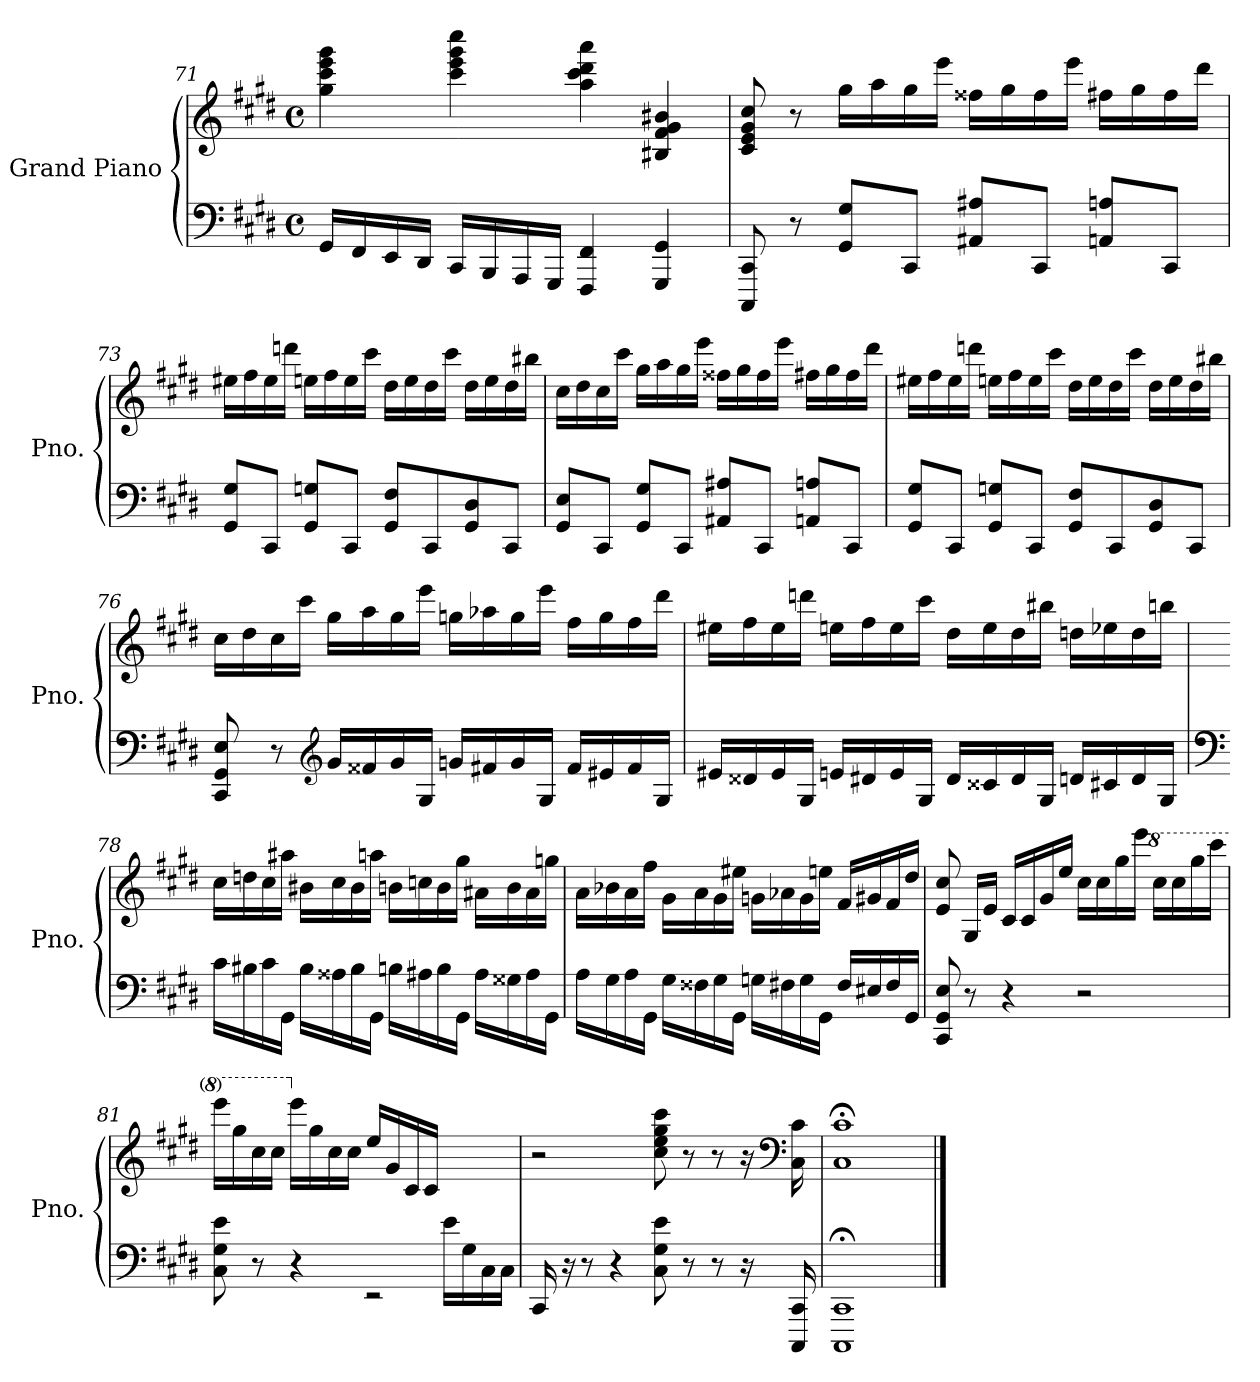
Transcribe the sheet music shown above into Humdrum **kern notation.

**kern	**kern
*part1	*part1
*staff2	*staff1
*I"Grand Piano	*
*I'Pno.	*
*clefF4	*clefG2
*k[f#c#g#d#]	*k[f#c#g#d#]
*M4/4	*M4/4
*met(c)	*met(c)
=71	=71
16GG#/LL	4gg#\ 4ccc#\ 4eee\ 4ggg#\
16FF#/	.
16EE/	.
16DD#/JJ	.
16CC#/LL	4ccc#\ 4eee\ 4ggg#\ 4cccc#\
16BBB/	.
16AAA/	.
16GGG#/JJ	.
4FFF#/ 4FF#/	4aa\ 4ccc#\ 4ddd#\ 4aaa\
4GGG#/ 4GG#/	4B#X/ 4f#/ 4g#/ 4b#X/
!!LO:LB:g=z
=72	=72
8CCC#/ 8CC#/	8c#/ 8e/ 8g#/ 8cc#/
8r	8r
8GG#/ 8G#/L	16gg#\LL
.	16aa\
8CC#/J	16gg#\
.	16eee\JJ
8AA#X/ 8A#X/L	16ff##X\LL
.	16gg#\
8CC#/J	16ff##\
.	16eee\JJ
8AAn/ 8An/L	16ff#X\LL
.	16gg#\
8CC#/J	16ff#\
.	16ddd#\JJ
=73	=73
8GG#/ 8G#/L	16ee#X\LL
.	16ff#\
8CC#/J	16ee#\
.	16dddn\JJ
8GG#/ 8Gn/L	16een\LL
.	16ff#\
8CC#/J	16ee\
.	16ccc#\JJ
8GG#/ 8F#/L	16dd#\LL
.	16ee\
8CC#/	16dd#\
.	16ccc#\JJ
8GG#/ 8D#/	16dd#\LL
.	16ee\
8CC#/J	16dd#\
.	16bb#X\JJ
!!LO:LB:g=z
=74	=74
8GG#/ 8E/L	16cc#\LL
.	16dd#\
8CC#/J	16cc#\
.	16ccc#\JJ
8GG#/ 8G#/L	16gg#\LL
.	16aa\
8CC#/J	16gg#\
.	16eee\JJ
8AA#X/ 8A#X/L	16ff##X\LL
.	16gg#\
8CC#/J	16ff##\
.	16eee\JJ
8AAn/ 8An/L	16ff#X\LL
.	16gg#\
8CC#/J	16ff#\
.	16ddd#\JJ
=75	=75
8GG#/ 8G#/L	16ee#X\LL
.	16ff#\
8CC#/J	16ee#\
.	16dddn\JJ
8GG#/ 8Gn/L	16een\LL
.	16ff#\
8CC#/J	16ee\
.	16ccc#\JJ
8GG#/ 8F#/L	16dd#\LL
.	16ee\
8CC#/	16dd#\
.	16ccc#\JJ
8GG#/ 8D#/	16dd#\LL
.	16ee\
8CC#/J	16dd#\
.	16bb#X\JJ
!!LO:LB:g=z
=76	=76
8CC#/ 8GG#/ 8E/	16cc#\LL
.	16dd#\
8r	16cc#\
.	16ccc#\JJ
*clefG2	*
16g#/LL	16gg#\LL
16f##X/	16aa\
16g#/	16gg#\
16G#/JJ	16eee\JJ
16gn/LL	16ggn\LL
16f#X/	16aa-X\
16g/	16gg\
16G#/JJ	16eee\JJ
16f#/LL	16ff#\LL
16e#X/	16gg\
16f#/	16ff#\
16G#/JJ	16ddd#\JJ
!!LO:PB:g=z
=77	=77
16e#X/LL	16ee#X\LL
16d##X/	16ff#\
16e#/	16ee#\
16G#/JJ	16dddn\JJ
16en/LL	16een\LL
16d#X/	16ff#\
16e/	16ee\
16G#/JJ	16ccc#\JJ
16d#/LL	16dd#\LL
16c##X/	16ee\
16d#/	16dd#\
16G#/JJ	16bb#X\JJ
16dn/LL	16ddn\LL
16c#X/	16ee-X\
16d/	16dd\
16G#/JJ	16bbn\JJ
!!LO:LB:g=z
=78	=78
*clefF4	*
16c#\LL	16cc#\LL
16B#X\	16ddn\
16c#\	16cc#\
16GG#\JJ	16aa#X\JJ
16B#\LL	16b#X\LL
16A##X\	16cc#\
16B#\	16b#\
16GG#\JJ	16aan\JJ
16Bn\LL	16bn\LL
16A#X\	16ccn\
16B\	16b\
16GG#\JJ	16gg#\JJ
16A#\LL	16a#X\LL
16G##X\	16b\
16A#\	16a#\
16GG#\JJ	16ggn\JJ
=79	=79
16A\LL	16a\LL
16G#\	16b-X\
16A\	16a\
16GG#\JJ	16ff#\JJ
16G#\LL	16g#\LL
16F##X\	16a\
16G#\	16g#\
16GG#\JJ	16ee#X\JJ
16Gn\LL	16gn\LL
16F#X\	16a-X\
16G\	16g\
16GG#\JJ	16een\JJ
16F#/LL	16f#/LL
16E#X/	16g#X/
16F#/	16f#/
16GG#/JJ	16dd#/JJ
!!LO:LB:g=z
=80	=80
8CC#/ 8GG#/ 8E/	8e/ 8cc#/
8r	16G#/LL
.	16e/JJ
4r	16c#/LL
.	16c#/
.	16g#/
.	16ee/JJ
2r	16cc#\LL
.	16cc#\
.	16gg#\
.	16eee\JJ
*	*8va
.	16ccc#\LL
.	16ccc#\
.	16ggg#\
.	16cccc#\JJ
=81	=81
*^	*
2.ryy	8C#\ 8G#\ 8e\	16eeee\LL
.	.	16ggg#\
.	8r	16ccc#\
.	.	16ccc#\JJ
*	*	*X8va
.	4r	16eee\LL
.	.	16gg#\
.	.	16cc#\
.	.	16cc#\JJ
.	2r	16ee/LL
.	.	16g#/
.	.	16c#/
.	.	16c#/JJ
16e\LL	.	4ryy
16G#\	.	.
16C#\	.	.
16C#\JJ	.	.
*v	*v	*
=82	=82
16CC#/	2r
16r	.
8r	.
4r	.
8C#\ 8G#\ 8e\	8cc#\ 8ee\ 8gg#\ 8ccc#\
8r	8r
8r	8r
16r	16r
*	*clefF4
16CCC#/ 16CC#/	16C#\ 16c#\
!!LO:LB:g=z
=83	=83
1CCC#;< 1CC#;<	1C#;< 1c#;<
==	==
*-	*-
